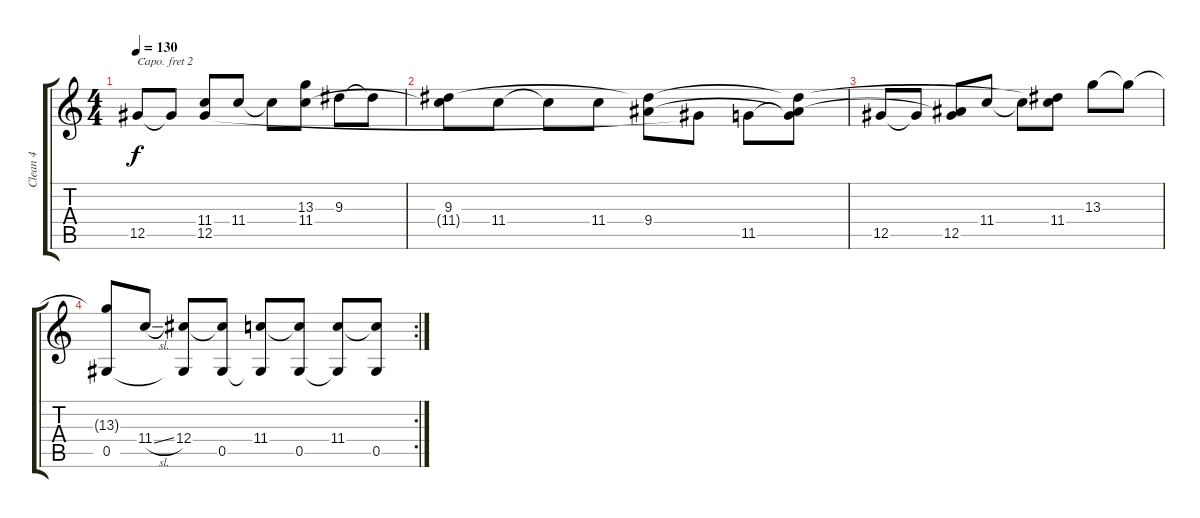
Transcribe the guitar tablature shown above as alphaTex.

\track ("Clean 4" "Clean 4") {instrument electricguitarjazz bank 98}
\staff {score tabs}
\capo 2
\tuning (Db4 Ab3 E3 B2 Gb2 B1) {hide}
\ts (4 4)
\tempo 130
\clef g2
\ks c
12.5.8{dy f} 12.5{t}.8 (11.4{t} 12.5).8 11.4.8 11.4{t}.8 (13.3{t} 11.4).8 9.3.8 9.3{t}.8 |
(9.3 11.4{t}).8 11.4.8 11.4{t}.8 11.4.8 (9.3{t} 9.4).8 12.5{t}.8 11.5.8 (9.3{t} 9.4{t} 11.5{t}).8 |
12.5.8 12.5{t}.8 (9.4{t} 12.5).8 11.4.8 11.4{t}.8 (9.3{t} 11.4).8 13.3.8 13.3{t}.8 |
\rc 2
(13.3{t} 0.5).8 11.4{sl}.8 (12.4 0.5{t}).8 (12.4{t} 0.5).8 (11.4 0.5{t}).8 (11.4{t} 0.5).8 (11.4 0.5{t}).8 (11.4{t} 0.5).8
